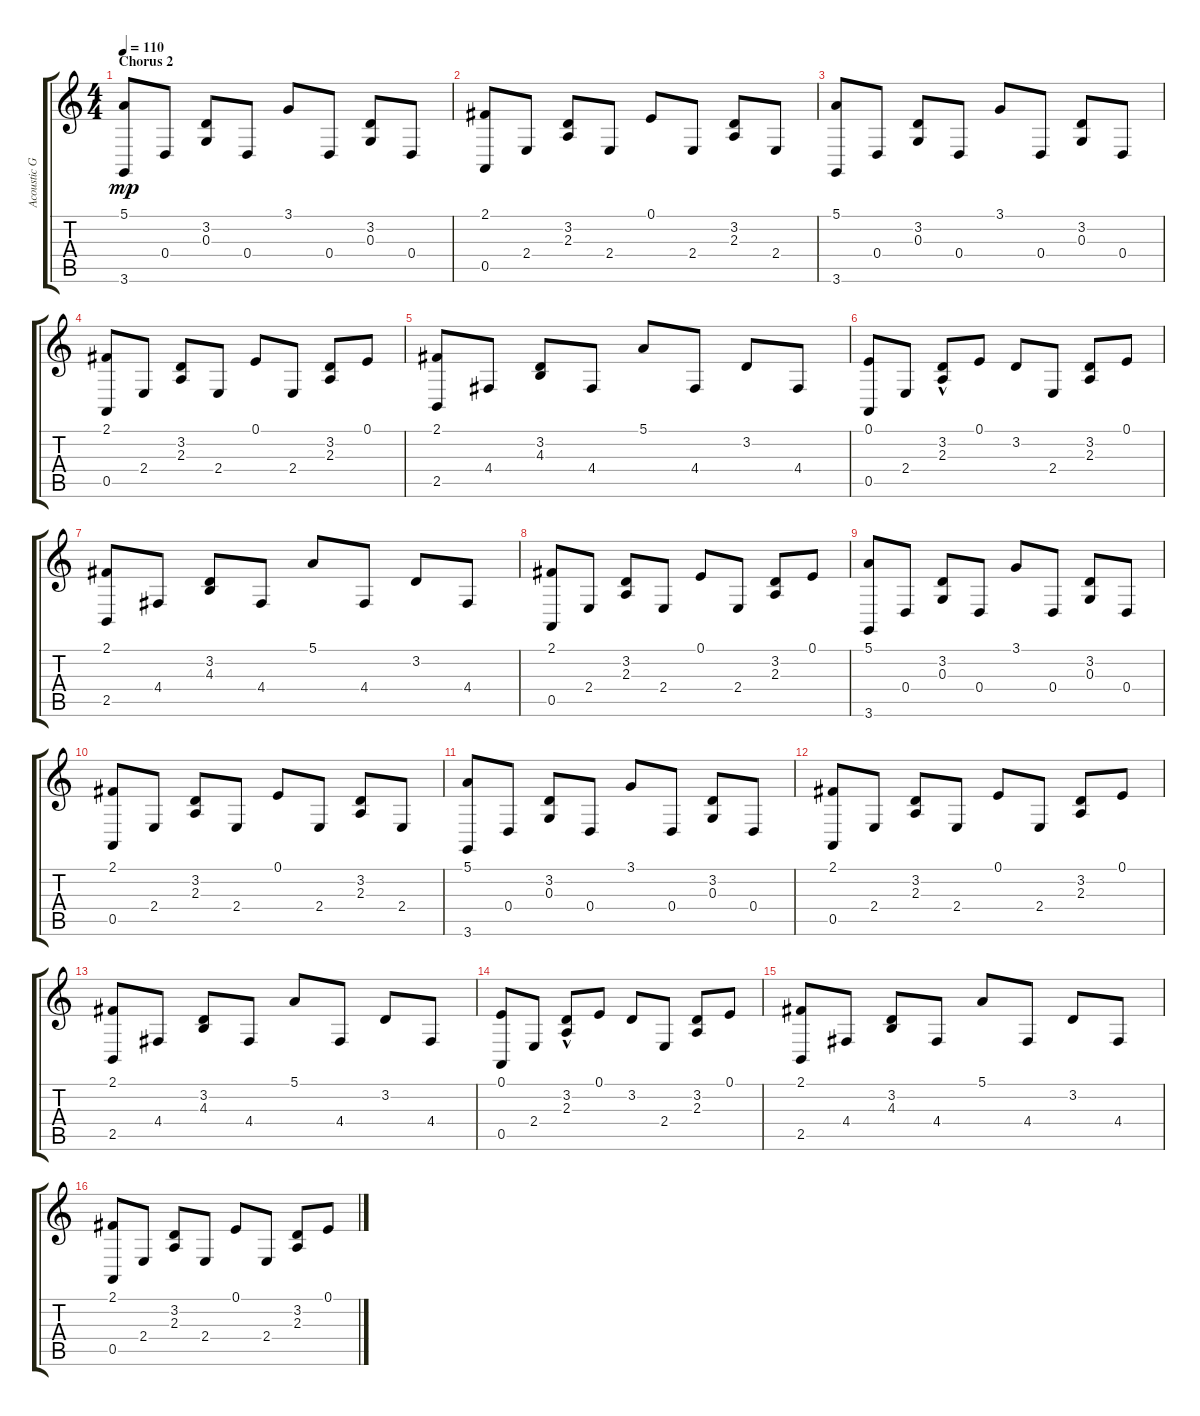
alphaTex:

\track ("Acoustic Grand Piano" "Acoustic G") {instrument acousticgrandpiano}
\staff {score tabs}
\tuning (E4 B3 G3 D3 A2 E2) {hide}
\ts (4 4)
\section ("" "Chorus 2")
\tempo 110
\clef g2
\ks c
(5.1 3.6).8{dy mp} 0.4.8 (3.2 0.3).8 0.4.8 3.1.8 0.4.8 (3.2 0.3).8 0.4.8 |
(2.1 0.5).8 2.4.8 (3.2 2.3).8 2.4.8 0.1.8 2.4.8 (3.2 2.3).8 2.4.8 |
(5.1 3.6).8 0.4.8 (3.2 0.3).8 0.4.8 3.1.8 0.4.8 (3.2 0.3).8 0.4.8 |
(2.1 0.5).8 2.4.8 (3.2 2.3).8 2.4.8 0.1.8 2.4.8 (3.2 2.3).8 0.1.8 |
(2.1 2.5).8 4.4.8 (3.2 4.3).8 4.4.8 5.1.8 4.4.8 3.2.8 4.4.8 |
(0.1 0.5).8 2.4.8 (3.2 2.3{hac}).8 0.1.8 3.2.8 2.4.8 (3.2 2.3).8 0.1.8 |
(2.1 2.5).8 4.4.8 (3.2 4.3).8 4.4.8 5.1.8 4.4.8 3.2.8 4.4.8 |
(2.1 0.5).8 2.4.8 (3.2 2.3).8 2.4.8 0.1.8 2.4.8 (3.2 2.3).8 0.1.8 |
(5.1 3.6).8 0.4.8 (3.2 0.3).8 0.4.8 3.1.8 0.4.8 (3.2 0.3).8 0.4.8 |
(2.1 0.5).8 2.4.8 (3.2 2.3).8 2.4.8 0.1.8 2.4.8 (3.2 2.3).8 2.4.8 |
(5.1 3.6).8 0.4.8 (3.2 0.3).8 0.4.8 3.1.8 0.4.8 (3.2 0.3).8 0.4.8 |
(2.1 0.5).8 2.4.8 (3.2 2.3).8 2.4.8 0.1.8 2.4.8 (3.2 2.3).8 0.1.8 |
(2.1 2.5).8 4.4.8 (3.2 4.3).8 4.4.8 5.1.8 4.4.8 3.2.8 4.4.8 |
(0.1 0.5).8 2.4.8 (3.2 2.3{hac}).8 0.1.8 3.2.8 2.4.8 (3.2 2.3).8 0.1.8 |
(2.1 2.5).8 4.4.8 (3.2 4.3).8 4.4.8 5.1.8 4.4.8 3.2.8 4.4.8 |
(2.1 0.5).8 2.4.8 (3.2 2.3).8 2.4.8 0.1.8 2.4.8 (3.2 2.3).8 0.1.8
